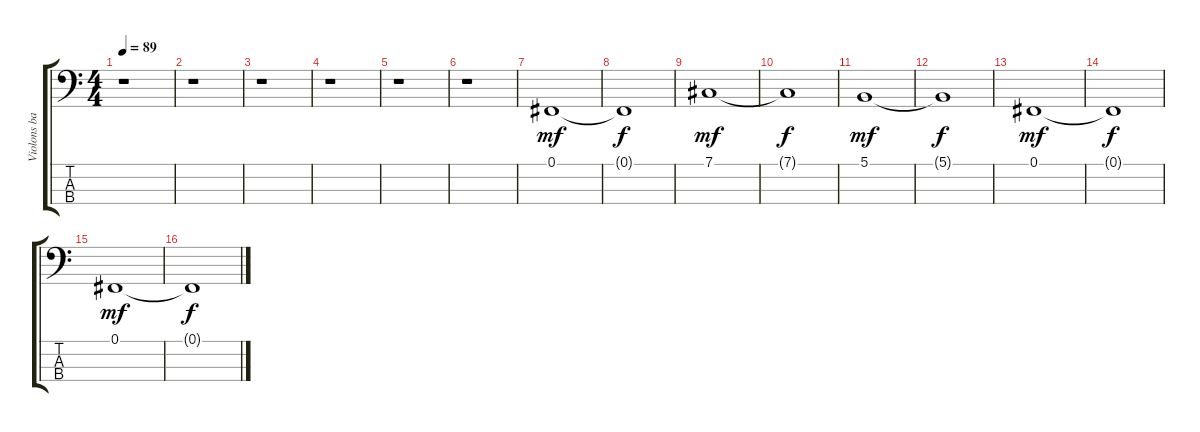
\track ("Violons bas" "Violons ba") {instrument stringensemble2}
\staff {score tabs}
\tuning (Gb2 Db2 Ab1 Eb1) {hide}
\ts (4 4)
\tempo 89
\clef f4
\ks c
r.1{dy f} |
r.1 |
r.1 |
r.1 |
r.1 |
r.1 |
0.1.1{dy mf} |
0.1{t}.1{dy f} |
7.1.1{dy mf} |
7.1{t}.1{dy f} |
5.1.1{dy mf} |
5.1{t}.1{dy f} |
0.1.1{dy mf} |
0.1{t}.1{dy f} |
0.1.1{dy mf} |
0.1{t}.1{dy f}
